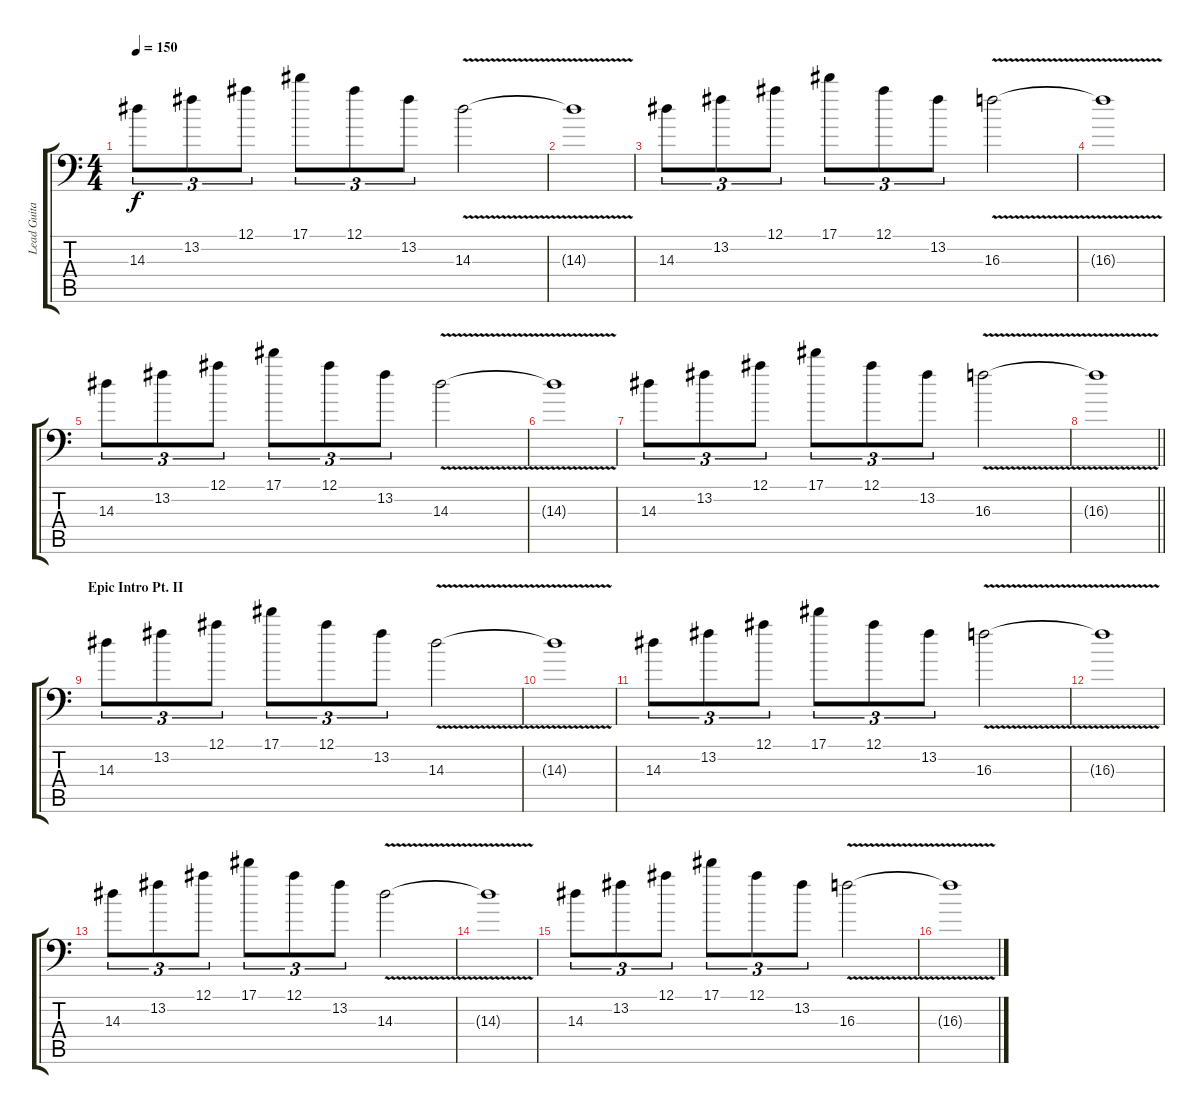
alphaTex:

\track ("Lead Guitar I" "Lead Guita") {instrument distortionguitar}
\staff {score tabs}
\tuning (Bb3 F3 Db3 Ab2 Eb2 Bb1) {hide}
\ts (4 4)
\tempo 150
\clef f4
\ks c
14.3.8{tu (3 2) dy f} 13.2.8{tu (3 2)} 12.1.8{tu (3 2)} 17.1.8{tu (3 2)} 12.1.8{tu (3 2)} 13.2.8{tu (3 2)} 14.3{v}.2 |
14.3{t}.1 |
14.3.8{tu (3 2)} 13.2.8{tu (3 2)} 12.1.8{tu (3 2)} 17.1.8{tu (3 2)} 12.1.8{tu (3 2)} 13.2.8{tu (3 2)} 16.3{v}.2 |
16.3{t}.1 |
14.3.8{tu (3 2)} 13.2.8{tu (3 2)} 12.1.8{tu (3 2)} 17.1.8{tu (3 2)} 12.1.8{tu (3 2)} 13.2.8{tu (3 2)} 14.3{v}.2 |
14.3{t}.1 |
14.3.8{tu (3 2)} 13.2.8{tu (3 2)} 12.1.8{tu (3 2)} 17.1.8{tu (3 2)} 12.1.8{tu (3 2)} 13.2.8{tu (3 2)} 16.3{v}.2 |
\barLineRight lightlight
16.3{t}.1 |
\section ("" "Epic Intro Pt. II")
14.3.8{tu (3 2)} 13.2.8{tu (3 2)} 12.1.8{tu (3 2)} 17.1.8{tu (3 2)} 12.1.8{tu (3 2)} 13.2.8{tu (3 2)} 14.3{v}.2 |
14.3{t}.1 |
14.3.8{tu (3 2)} 13.2.8{tu (3 2)} 12.1.8{tu (3 2)} 17.1.8{tu (3 2)} 12.1.8{tu (3 2)} 13.2.8{tu (3 2)} 16.3{v}.2 |
16.3{t}.1 |
14.3.8{tu (3 2)} 13.2.8{tu (3 2)} 12.1.8{tu (3 2)} 17.1.8{tu (3 2)} 12.1.8{tu (3 2)} 13.2.8{tu (3 2)} 14.3{v}.2 |
14.3{t}.1 |
14.3.8{tu (3 2)} 13.2.8{tu (3 2)} 12.1.8{tu (3 2)} 17.1.8{tu (3 2)} 12.1.8{tu (3 2)} 13.2.8{tu (3 2)} 16.3{v}.2 |
16.3{t}.1
